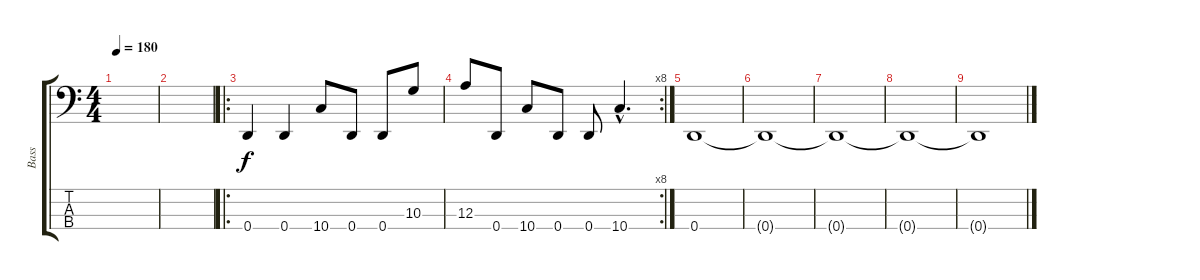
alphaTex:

\track ("Bass" "Bass") {instrument electricbasspick}
\staff {score tabs}
\tuning (G2 D2 A1 D1) {hide}
\ts (4 4)
\tempo 180
\clef f4
\ks c
|
|
\ro
0.4.4 0.4.4 10.4.8 0.4.8 0.4.8 10.3.8 |
\rc 8
12.3.8 0.4.8 10.4.8 0.4.8 0.4.8 10.4{hac}.4{d} |
0.4.1 |
0.4{t}.1 |
0.4{t}.1 |
0.4{t}.1 |
0.4{t}.1
